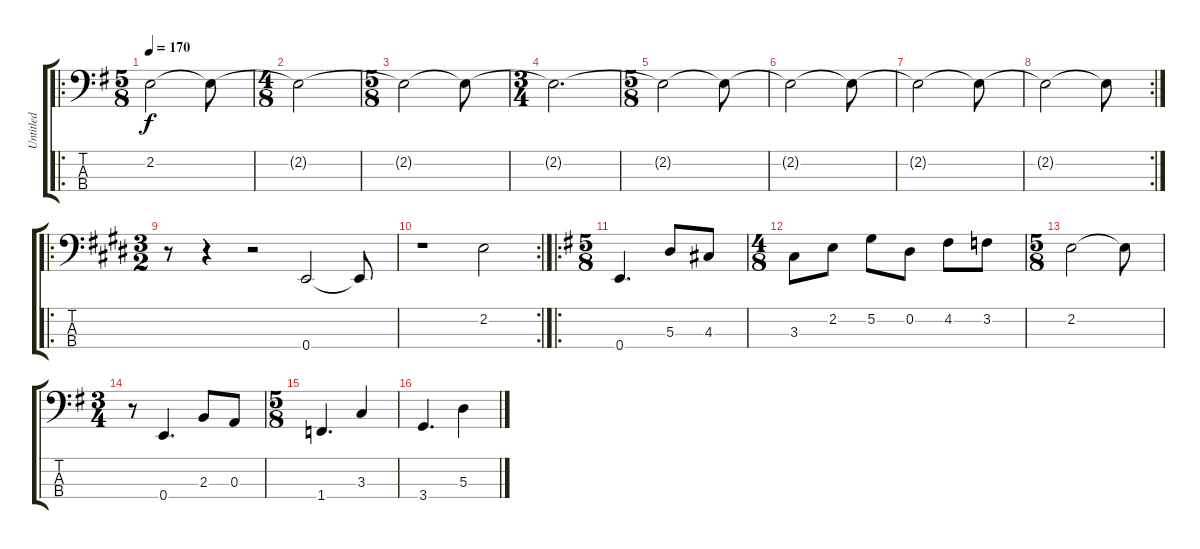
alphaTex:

\track ("Untitled" "Untitled") {instrument electricbassfinger}
\staff {score tabs}
\tuning (G2 D2 A1 E1) {hide}
\ro
\ts (5 8)
\tempo 170
\clef f4
\ks g
2.2.2{dy f instrument electricbassfinger} 2.2{t}.8 |
\ts (4 8)
2.2{t}.2 |
\ts (5 8)
2.2{t}.2 2.2{t}.8 |
\ts (3 4)
2.2{t}.2{d} |
\ts (5 8)
2.2{t}.2 2.2{t}.8 |
2.2{t}.2 2.2{t}.8 |
2.2{t}.2 2.2{t}.8 |
\rc 2
2.2{t}.2 2.2{t}.8 |
\ro
\ts (3 2)
\ks e
r.8 r.4 r.2 0.4.2 0.4{t}.8 |
\rc 2
\ks c#minor
r.1 2.2.2 |
\ro
\ts (5 8)
\ks g
0.4.4{d} 5.3.8 4.3.8 |
\ts (4 8)
3.3.8 2.2.8 5.2.8 0.2.8 4.2.8 3.2.8 |
\ts (5 8)
2.2.2 2.2{t}.8 |
\ts (3 4)
r.8 0.4.4{d} 2.3.8 0.3.8 |
\ts (5 8)
1.4.4{d} 3.3.4 |
3.4.4{d} 5.3.4
